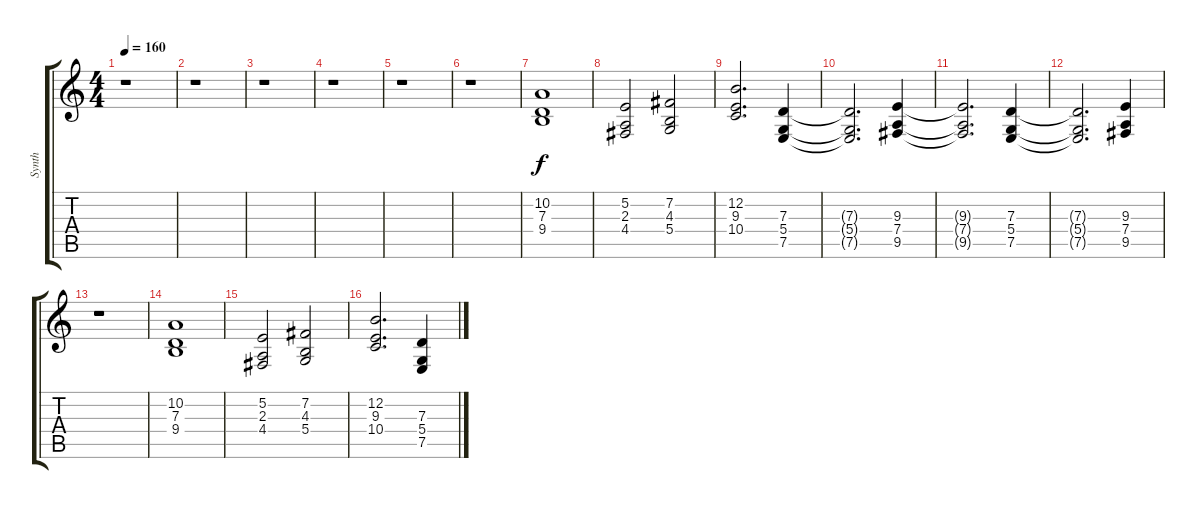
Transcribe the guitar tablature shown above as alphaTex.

\track ("Synth" "Synth") {instrument pad2warm}
\staff {score tabs}
\tuning (E4 B3 G3 D3 A2 E2) {hide}
\ts (4 4)
\tempo 160
\clef g2
\ks c
r.1{dy f} |
r.1 |
r.1 |
r.1 |
r.1 |
r.1 |
(10.2 7.3 9.4).1 |
(5.2 2.3 4.4).2 (7.2 4.3 5.4).2 |
(12.2 9.3 10.4).2{d} (7.3 5.4 7.5).4 |
(7.3{t} 5.4{t} 7.5{t}).2{d} (9.3 7.4 9.5).4 |
(9.3{t} 7.4{t} 9.5{t}).2{d} (7.3 5.4 7.5).4 |
(7.3{t} 5.4{t} 7.5{t}).2{d} (9.3 7.4 9.5).4 |
r.1 |
(10.2 7.3 9.4).1 |
(5.2 2.3 4.4).2 (7.2 4.3 5.4).2 |
(12.2 9.3 10.4).2{d} (7.3 5.4 7.5).4
